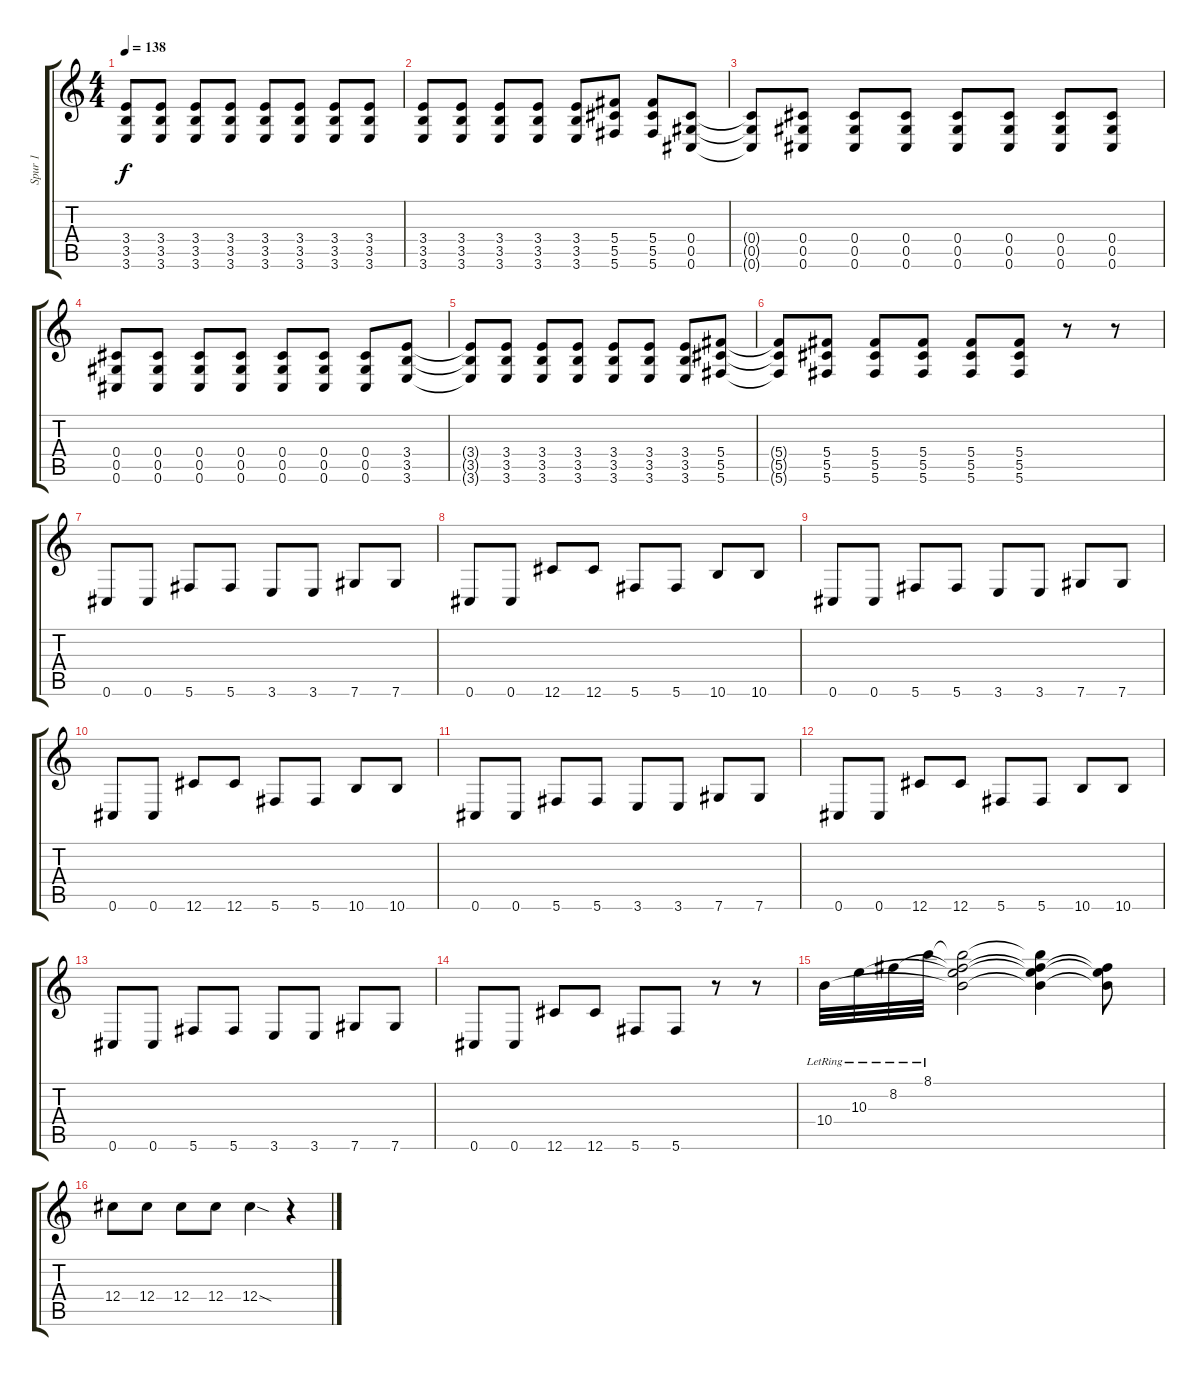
\track ("Spur 1" "Spur 1") {instrument electricguitarjazz}
\staff {score tabs}
\tuning (Eb4 Bb3 Gb3 Db3 Ab2 Db2) {hide}
\ts (4 4)
\tempo 138
\clef g2
\ks c
(3.4{t} 3.5{t} 3.6{t}).8{dy f} (3.4 3.5 3.6).8 (3.4 3.5 3.6).8 (3.4 3.5 3.6).8 (3.4 3.5 3.6).8 (3.4 3.5 3.6).8 (3.4 3.5 3.6).8 (3.4 3.5 3.6).8 |
(3.4 3.5 3.6).8 (3.4 3.5 3.6).8 (3.4 3.5 3.6).8 (3.4 3.5 3.6).8 (3.4 3.5 3.6).8 (5.4 5.5 5.6).8 (5.4 5.5 5.6).8 (0.4 0.5 0.6).8 |
(0.4{t} 0.5{t} 0.6{t}).8 (0.4 0.5 0.6).8 (0.4 0.5 0.6).8 (0.4 0.5 0.6).8 (0.4 0.5 0.6).8 (0.4 0.5 0.6).8 (0.4 0.5 0.6).8 (0.4 0.5 0.6).8 |
(0.4 0.5 0.6).8 (0.4 0.5 0.6).8 (0.4 0.5 0.6).8 (0.4 0.5 0.6).8 (0.4 0.5 0.6).8 (0.4 0.5 0.6).8 (0.4 0.5 0.6).8 (3.4 3.5 3.6).8 |
(3.4{t} 3.5{t} 3.6{t}).8 (3.4 3.5 3.6).8 (3.4 3.5 3.6).8 (3.4 3.5 3.6).8 (3.4 3.5 3.6).8 (3.4 3.5 3.6).8 (3.4 3.5 3.6).8 (5.4 5.5 5.6).8 |
(5.4{t} 5.5{t} 5.6{t}).8 (5.4 5.5 5.6).8 (5.4 5.5 5.6).8 (5.4 5.5 5.6).8 (5.4 5.5 5.6).8 (5.4 5.5 5.6).8 r.8 r.8 |
0.6.8 0.6.8 5.6.8 5.6.8 3.6.8 3.6.8 7.6.8 7.6.8 |
0.6.8 0.6.8 12.6.8 12.6.8 5.6.8 5.6.8 10.6.8 10.6.8 |
0.6.8 0.6.8 5.6.8 5.6.8 3.6.8 3.6.8 7.6.8 7.6.8 |
0.6.8 0.6.8 12.6.8 12.6.8 5.6.8 5.6.8 10.6.8 10.6.8 |
0.6.8 0.6.8 5.6.8 5.6.8 3.6.8 3.6.8 7.6.8 7.6.8 |
0.6.8 0.6.8 12.6.8 12.6.8 5.6.8 5.6.8 10.6.8 10.6.8 |
0.6.8 0.6.8 5.6.8 5.6.8 3.6.8 3.6.8 7.6.8 7.6.8 |
0.6.8 0.6.8 12.6.8 12.6.8 5.6.8 5.6.8 r.8 r.8 |
10.4{lr}.32{instrument electricguitarjazz} 10.3{lr}.32 8.2{lr}.32 8.1{lr}.32 (8.1{t} 8.2{t} 10.3{t} 10.4{t}).2 (8.1{t} 8.2{t} 10.3{t} 10.4{t}).4 (8.2{t} 10.3{t} 10.4{t}).8 |
12.4.8{volume 10} 12.4.8 12.4.8 12.4.8 12.4{sod}.4 r.4
